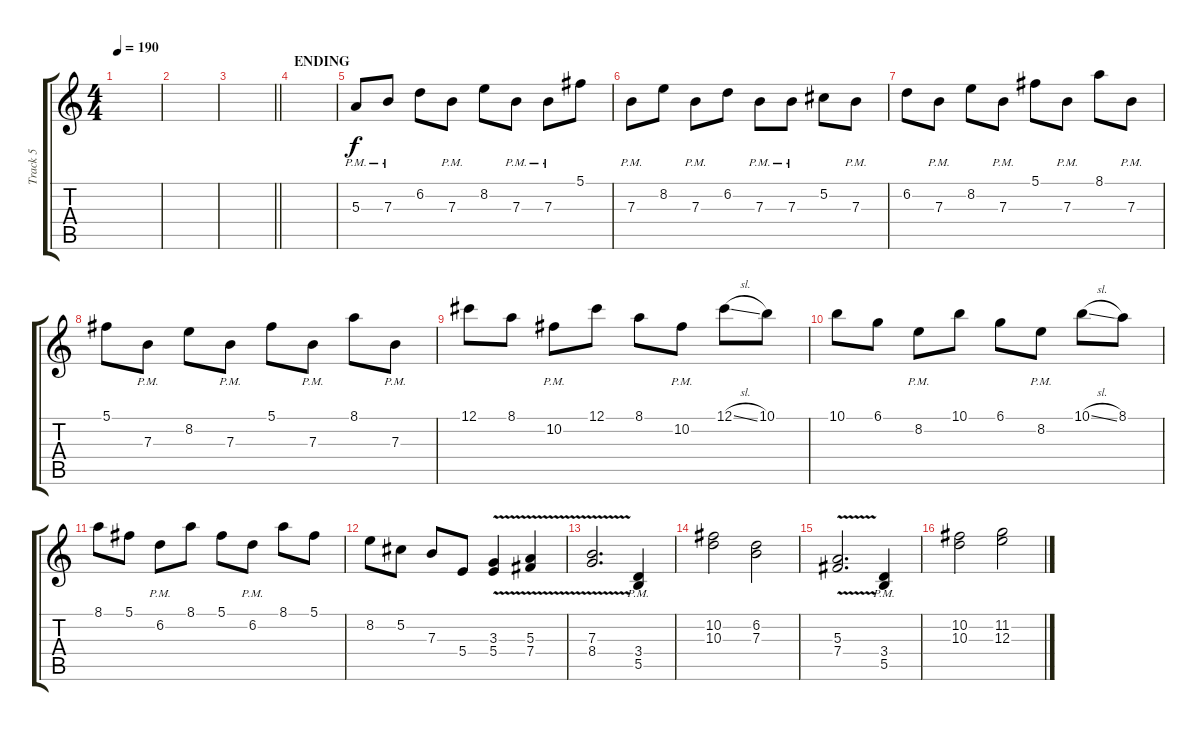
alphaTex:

\track ("Track 5" "Track 5") {instrument distortionguitar}
\staff {score tabs}
\tuning (Db4 Ab3 E3 B2 Gb2 B1) {hide}
\ts (4 4)
\tempo 190
\clef g2
\ks c
|
|
\barLineRight lightlight
|
\section ("" "ENDING")
|
5.3{pm}.8 7.3{pm}.8 6.2.8 7.3{pm}.8 8.2.8 7.3{pm}.8 7.3{pm}.8 5.1.8 |
7.3{pm}.8 8.2.8 7.3{pm}.8 6.2.8 7.3{pm}.8 7.3{pm}.8 5.2.8 7.3{pm}.8 |
6.2.8 7.3{pm}.8 8.2.8 7.3{pm}.8 5.1.8 7.3{pm}.8 8.1.8 7.3{pm}.8 |
5.1.8 7.3{pm}.8 8.2.8 7.3{pm}.8 5.1.8 7.3{pm}.8 8.1.8 7.3{pm}.8 |
12.1.8 8.1.8 10.2{pm}.8 12.1.8 8.1.8 10.2{pm}.8 12.1{sl}.8 10.1.8 |
10.1.8 6.1.8 8.2{pm}.8 10.1.8 6.1.8 8.2{pm}.8 10.1{sl}.8 8.1.8 |
8.1.8 5.1.8 6.2{pm}.8 8.1.8 5.1.8 6.2{pm}.8 8.1.8 5.1.8 |
8.2.8 5.2.8 7.3.8 5.4.8 (3.3 5.4{v}).4 (5.3 7.4{v}).4 |
(7.3{v} 8.4{v}).2{d} (3.4{pm} 5.5{pm}).4 |
(10.2 10.3).2 (6.2 7.3).2 |
(5.3{v} 7.4{v}).2{d} (3.4{pm} 5.5{pm}).4 |
(10.2 10.3).2 (11.2 12.3).2
